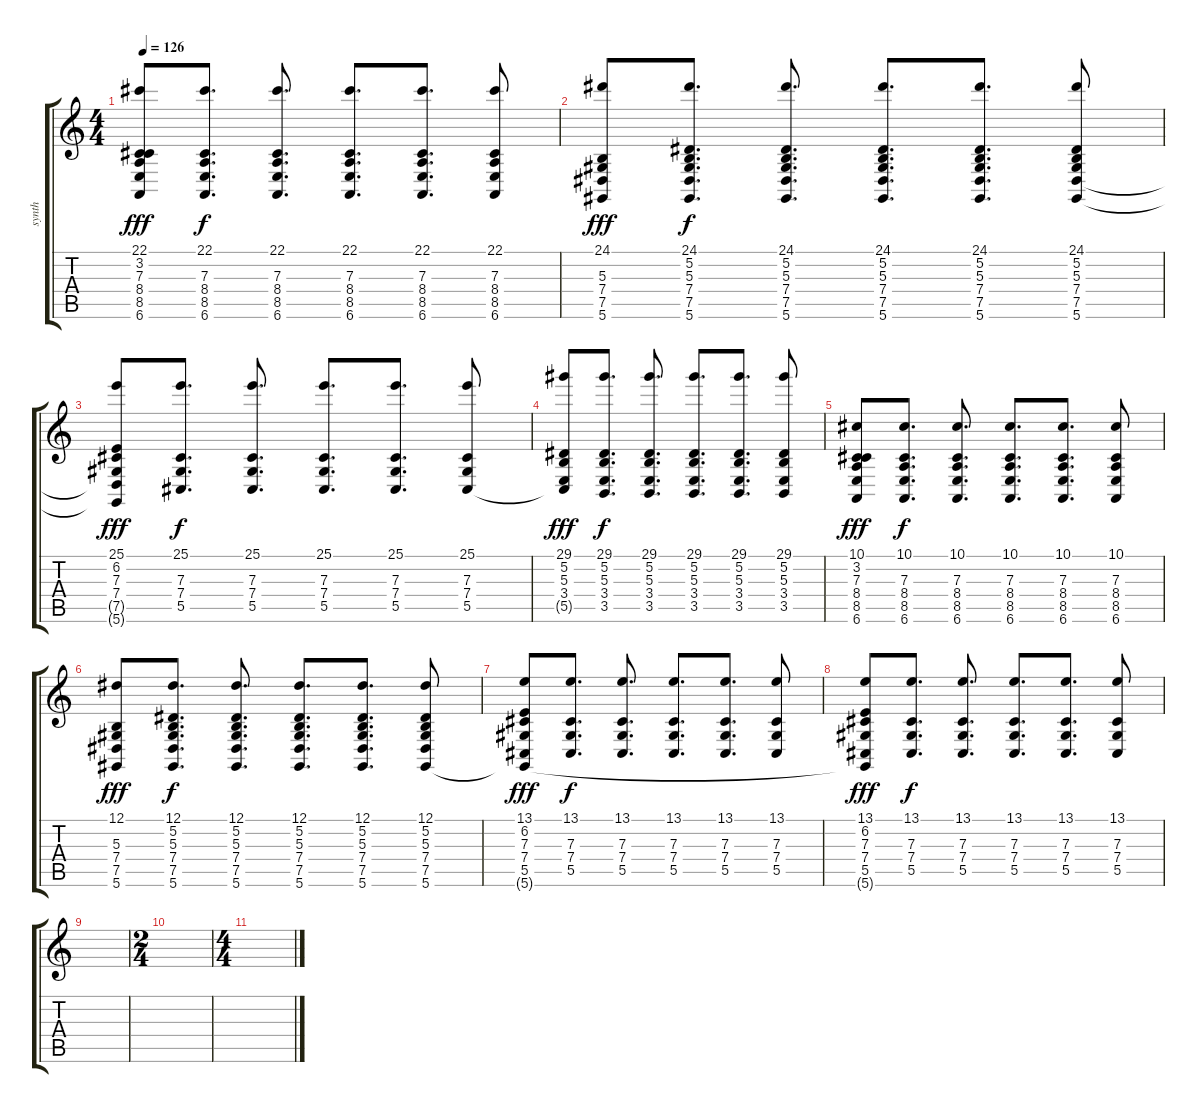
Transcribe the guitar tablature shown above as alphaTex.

\track ("synth " "synth ") {instrument lead5charang}
\staff {score tabs}
\tuning (Eb4 Bb3 Gb3 Db3 Ab2 Eb2) {hide}
\ts (4 4)
\tempo 126
\clef g2
\ks c
(22.1 3.2 7.3 8.4 8.5 6.6).8{dy fff} (22.1 7.3 8.4 8.5 6.6).8{d dy f} (22.1 7.3 8.4 8.5 6.6).8{d} (22.1 7.3 8.4 8.5 6.6).8{d} (22.1 7.3 8.4 8.5 6.6).8{d} (22.1 7.3 8.4 8.5 6.6).8 |
(24.1 5.3 7.4 7.5 5.6).8{dy fff} (24.1 5.2 5.3 7.4 7.5 5.6).8{d dy f} (24.1 5.2 5.3 7.4 7.5 5.6).8{d} (24.1 5.2 5.3 7.4 7.5 5.6).8{d} (24.1 5.2 5.3 7.4 7.5 5.6).8{d} (24.1 5.2 5.3 7.4 7.5 5.6).8 |
(25.1 6.2 7.3 7.4 7.5{t} 5.6{t}).8{dy fff} (25.1 7.3 7.4 5.5).8{d dy f} (25.1 7.3 7.4 5.5).8{d} (25.1 7.3 7.4 5.5).8{d} (25.1 7.3 7.4 5.5).8{d} (25.1 7.3 7.4 5.5).8 |
(29.1 5.2 5.3 3.4 5.5{t}).8{dy fff} (29.1 5.2 5.3 3.4 3.5).8{d dy f} (29.1 5.2 5.3 3.4 3.5).8{d} (29.1 5.2 5.3 3.4 3.5).8{d} (29.1 5.2 5.3 3.4 3.5).8{d} (29.1 5.2 5.3 3.4 3.5).8 |
(10.1 3.2 7.3 8.4 8.5 6.6).8{dy fff} (10.1 7.3 8.4 8.5 6.6).8{d dy f} (10.1 7.3 8.4 8.5 6.6).8{d} (10.1 7.3 8.4 8.5 6.6).8{d} (10.1 7.3 8.4 8.5 6.6).8{d} (10.1 7.3 8.4 8.5 6.6).8 |
(12.1 5.3 7.4 7.5 5.6).8{dy fff} (12.1 5.2 5.3 7.4 7.5 5.6).8{d dy f} (12.1 5.2 5.3 7.4 7.5 5.6).8{d} (12.1 5.2 5.3 7.4 7.5 5.6).8{d} (12.1 5.2 5.3 7.4 7.5 5.6).8{d} (12.1 5.2 5.3 7.4 7.5 5.6).8 |
(13.1 6.2 7.3 7.4 5.5 5.6{t}).8{dy fff} (13.1 7.3 7.4 5.5).8{d dy f} (13.1 7.3 7.4 5.5).8{d} (13.1 7.3 7.4 5.5).8{d} (13.1 7.3 7.4 5.5).8{d} (13.1 7.3 7.4 5.5).8 |
(13.1 6.2 7.3 7.4 5.5 5.6{t}).8{dy fff} (13.1 7.3 7.4 5.5).8{d dy f} (13.1 7.3 7.4 5.5).8{d} (13.1 7.3 7.4 5.5).8{d} (13.1 7.3 7.4 5.5).8{d} (13.1 7.3 7.4 5.5).8 |
|
\ts (2 4)
|
\ts (4 4)
